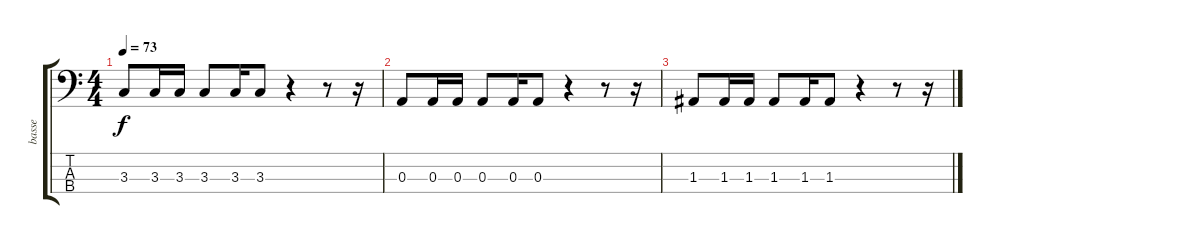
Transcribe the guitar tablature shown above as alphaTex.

\track ("basse" "basse") {instrument electricbasspick}
\staff {score tabs}
\tuning (G2 D2 A1 D1) {hide}
\ts (4 4)
\tempo 73
\clef f4
\ks c
3.3.8{dy f volume 9} 3.3.16 3.3.16 3.3.8 3.3.16 3.3.8 r.4 r.8 r.16 |
0.3.8{volume 6} 0.3.16 0.3.16 0.3.8 0.3.16 0.3.8 r.4 r.8 r.16 |
1.3.8{volume 4} 1.3.16 1.3.16 1.3.8 1.3.16 1.3.8 r.4{volume 2} r.8 r.16
